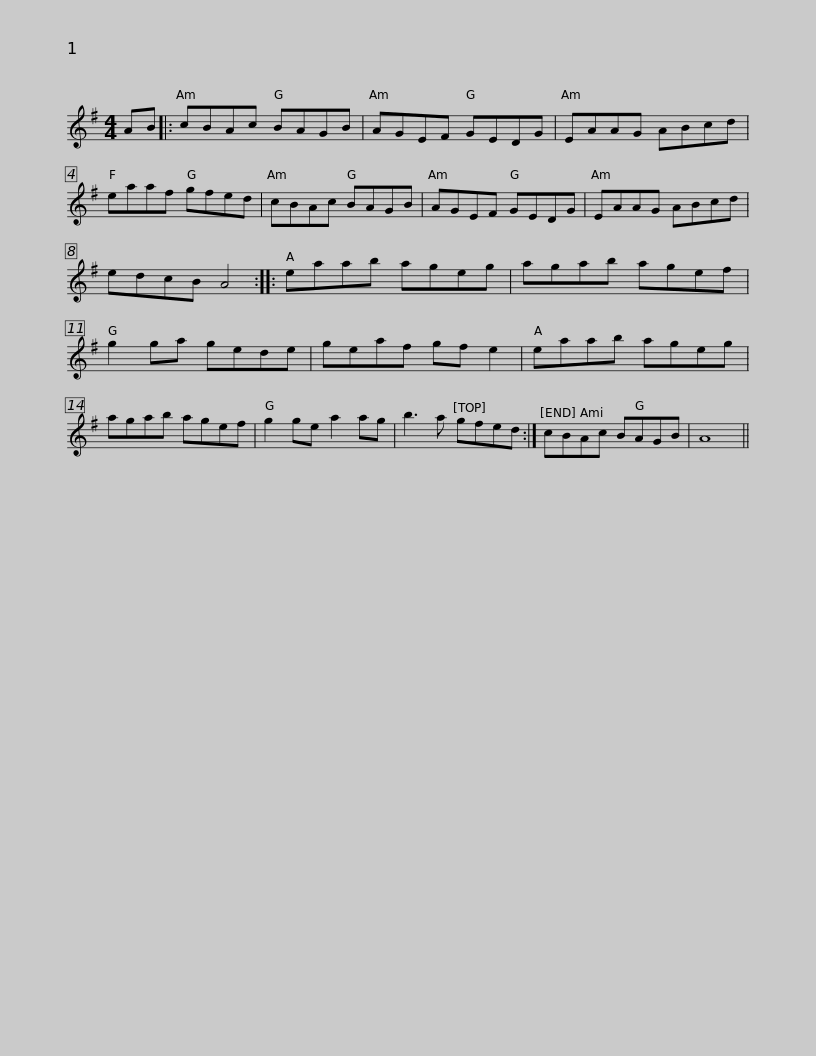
X:1
L:1/8
M:4/4
I:linebreak $
K:G
V:1 treble
V:1
 AB |: cBAc BAGB | AGEF GEDG | EAAG ABcd | eaaf gfed | %5
 cBAc BAGB |$ AGEF GEDG | EAAG ABcd | edcB A4 :: eaab ageg | %10
 agab agef |$ g2 ga gede | geaf gf e2 | eaab ageg | agab agef | %15
 g2 ge a2 ag |$ b3 a gfed :| cBAc BAGB | A8 || %19
